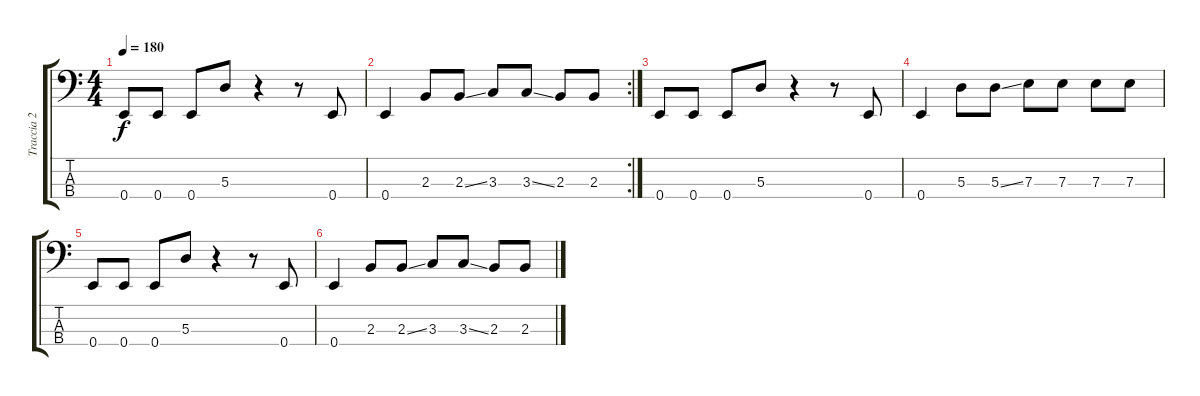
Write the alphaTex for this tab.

\track ("Traccia 2" "Traccia 2") {instrument slapbass2}
\staff {score tabs}
\tuning (G2 D2 A1 E1) {hide}
\ts (4 4)
\tempo 180
\clef f4
\ks c
0.4.8{dy f} 0.4.8 0.4.8 5.3.8 r.4 r.8 0.4.8 |
\rc 2
0.4.4 2.3.8 2.3{ss}.8 3.3.8 3.3{ss}.8 2.3.8 2.3.8 |
0.4.8 0.4.8 0.4.8 5.3.8 r.4 r.8 0.4.8 |
0.4.4 5.3.8 5.3{ss}.8 7.3.8 7.3.8 7.3.8 7.3.8 |
0.4.8 0.4.8 0.4.8 5.3.8 r.4 r.8 0.4.8 |
0.4.4 2.3.8 2.3{ss}.8 3.3.8 3.3{ss}.8 2.3.8 2.3.8
